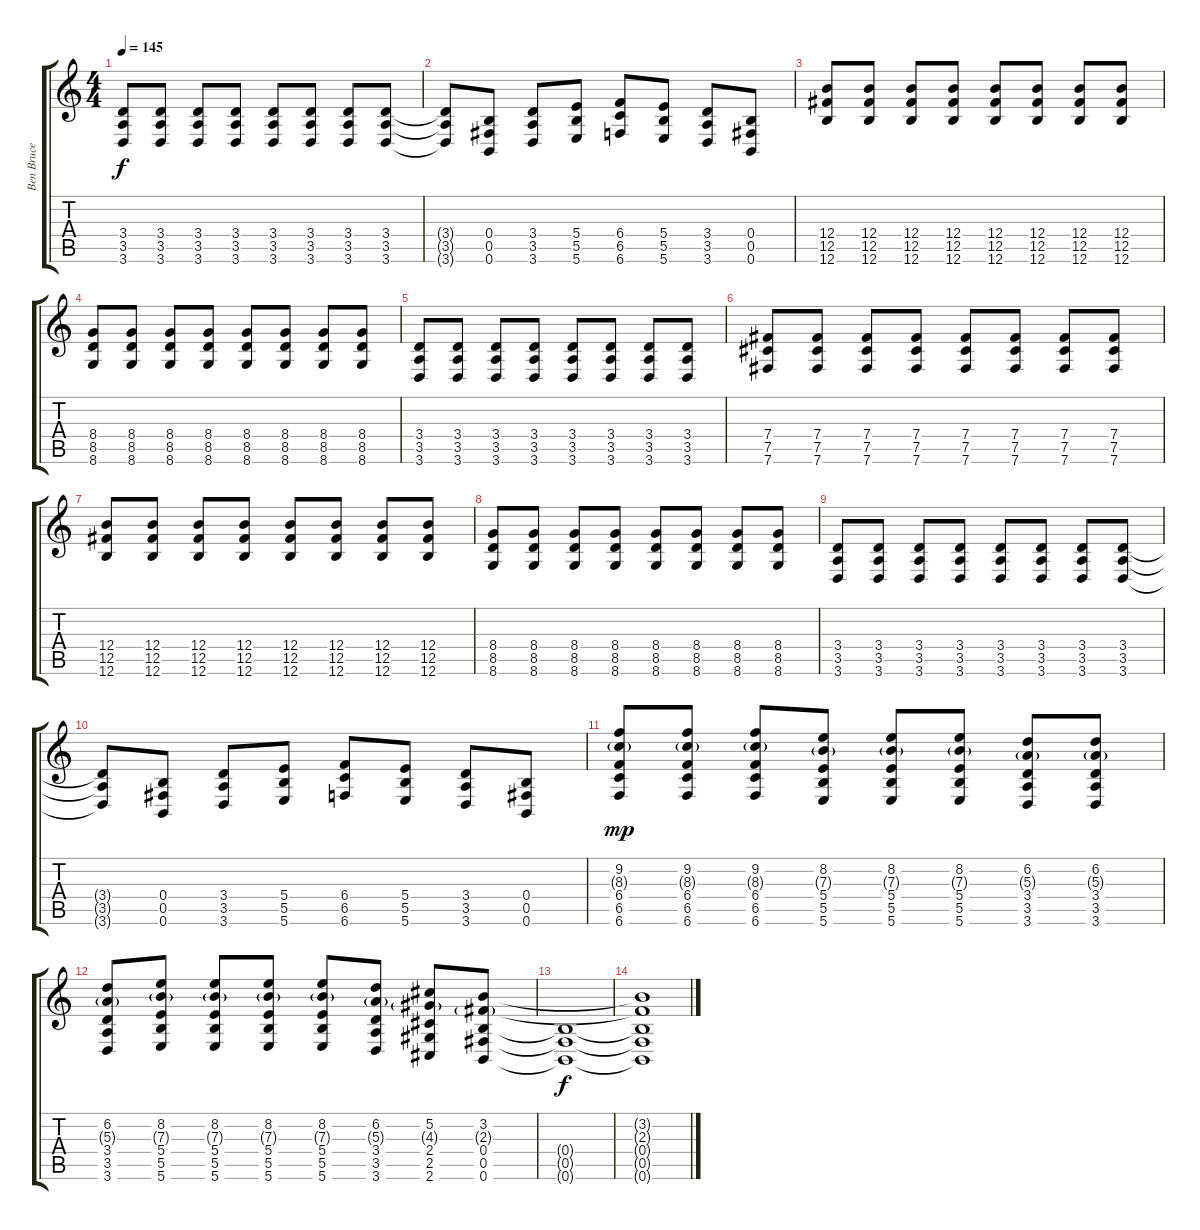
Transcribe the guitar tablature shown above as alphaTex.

\track ("Ben Bruce" "Ben Bruce") {instrument distortionguitar}
\staff {score tabs}
\tuning (Db4 Ab3 E3 B2 Gb2 B1) {hide}
\ts (4 4)
\tempo 145
\clef g2
\ks c
(3.4 3.5 3.6).8{dy f} (3.4 3.5 3.6).8 (3.4 3.5 3.6).8 (3.4 3.5 3.6).8 (3.4 3.5 3.6).8 (3.4 3.5 3.6).8 (3.4 3.5 3.6).8 (3.4 3.5 3.6).8 |
(3.4{t} 3.5{t} 3.6{t}).8 (0.4 0.5 0.6).8 (3.4 3.5 3.6).8 (5.4 5.5 5.6).8 (6.4 6.5 6.6).8 (5.4 5.5 5.6).8 (3.4 3.5 3.6).8 (0.4 0.5 0.6).8 |
(12.4 12.5 12.6).8 (12.4 12.5 12.6).8 (12.4 12.5 12.6).8 (12.4 12.5 12.6).8 (12.4 12.5 12.6).8 (12.4 12.5 12.6).8 (12.4 12.5 12.6).8 (12.4 12.5 12.6).8 |
(8.4 8.5 8.6).8 (8.4 8.5 8.6).8 (8.4 8.5 8.6).8 (8.4 8.5 8.6).8 (8.4 8.5 8.6).8 (8.4 8.5 8.6).8 (8.4 8.5 8.6).8 (8.4 8.5 8.6).8 |
(3.4 3.5 3.6).8 (3.4 3.5 3.6).8 (3.4 3.5 3.6).8 (3.4 3.5 3.6).8 (3.4 3.5 3.6).8 (3.4 3.5 3.6).8 (3.4 3.5 3.6).8 (3.4 3.5 3.6).8 |
(7.4 7.5 7.6).8 (7.4 7.5 7.6).8 (7.4 7.5 7.6).8 (7.4 7.5 7.6).8 (7.4 7.5 7.6).8 (7.4 7.5 7.6).8 (7.4 7.5 7.6).8 (7.4 7.5 7.6).8 |
(12.4 12.5 12.6).8 (12.4 12.5 12.6).8 (12.4 12.5 12.6).8 (12.4 12.5 12.6).8 (12.4 12.5 12.6).8 (12.4 12.5 12.6).8 (12.4 12.5 12.6).8 (12.4 12.5 12.6).8 |
(8.4 8.5 8.6).8 (8.4 8.5 8.6).8 (8.4 8.5 8.6).8 (8.4 8.5 8.6).8 (8.4 8.5 8.6).8 (8.4 8.5 8.6).8 (8.4 8.5 8.6).8 (8.4 8.5 8.6).8 |
(3.4 3.5 3.6).8 (3.4 3.5 3.6).8 (3.4 3.5 3.6).8 (3.4 3.5 3.6).8 (3.4 3.5 3.6).8 (3.4 3.5 3.6).8 (3.4 3.5 3.6).8 (3.4 3.5 3.6).8 |
(3.4{t} 3.5{t} 3.6{t}).8 (0.4 0.5 0.6).8 (3.4 3.5 3.6).8 (5.4 5.5 5.6).8 (6.4 6.5 6.6).8 (5.4 5.5 5.6).8 (3.4 3.5 3.6).8 (0.4 0.5 0.6).8 |
(9.2 8.3{g} 6.4 6.5 6.6).8{dy mp} (9.2 8.3{g} 6.4 6.5 6.6).8 (9.2 8.3{g} 6.4 6.5 6.6).8 (8.2 7.3{g} 5.4 5.5 5.6).8 (8.2 7.3{g} 5.4 5.5 5.6).8 (8.2 7.3{g} 5.4 5.5 5.6).8 (6.2 5.3{g} 3.4 3.5 3.6).8 (6.2 5.3{g} 3.4 3.5 3.6).8 |
(6.2 5.3{g} 3.4 3.5 3.6).8 (8.2 7.3{g} 5.4 5.5 5.6).8 (8.2 7.3{g} 5.4 5.5 5.6).8 (8.2 7.3{g} 5.4 5.5 5.6).8 (8.2 7.3{g} 5.4 5.5 5.6).8 (6.2 5.3{g} 3.4 3.5 3.6).8 (5.2 4.3{g} 2.4 2.5 2.6).8 (3.2 2.3{g} 0.4 0.5 0.6).8 |
(0.4{t} 0.5{t} 0.6{t}).1{dy f} |
(3.2{t} 2.3{t} 0.4{t} 0.5{t} 0.6{t}).1
